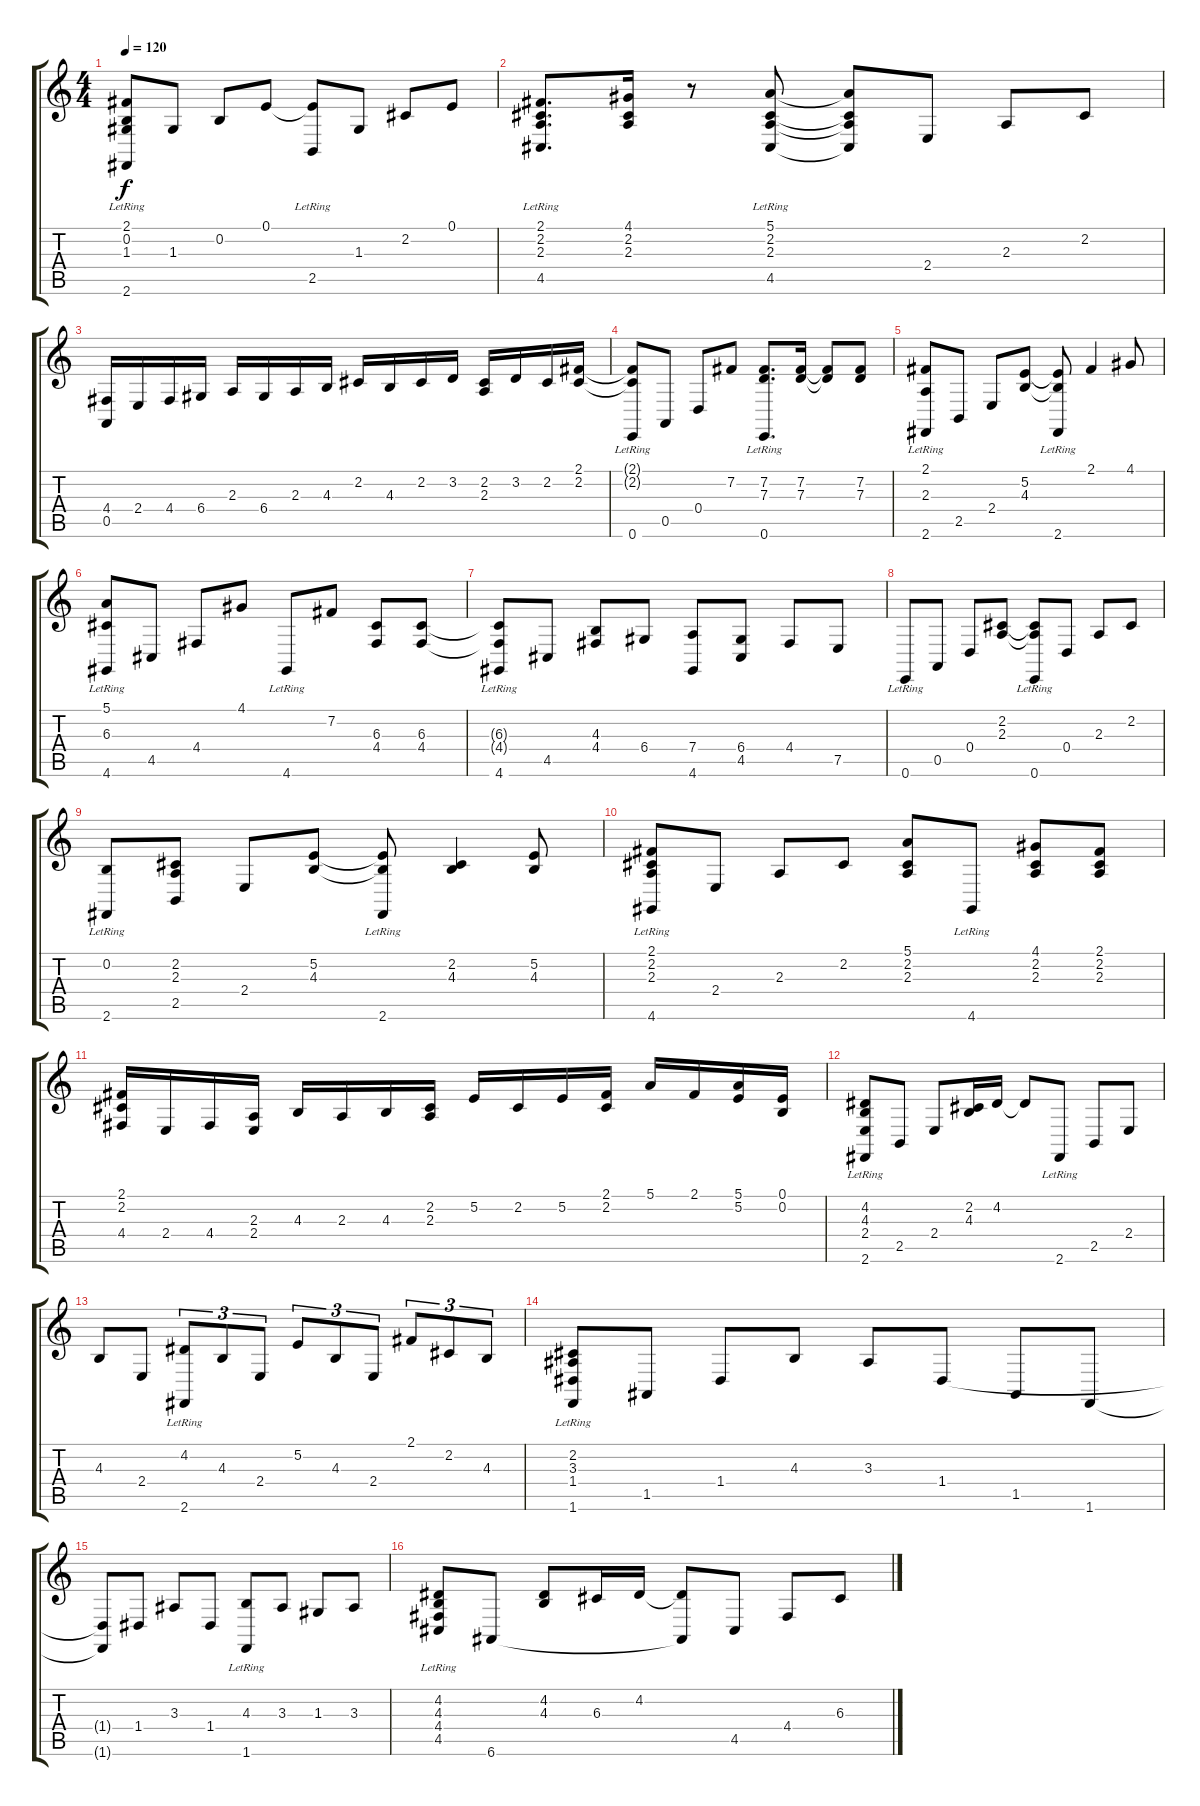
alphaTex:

\track "" {instrument acousticgrandpiano}
\staff {score tabs}
\tuning (E4 B3 G3 D3 A2 E2) {hide}
\ts (4 4)
\tempo 120
\clef g2
\ks c
(2.1{lr} 0.2{lr} 1.3 2.6{lr}).8{dy f} 1.3.8 0.2.8 0.1.8 (0.1{t} 2.5{lr}).8 1.3.8 2.2.8 0.1.8 |
(2.1 2.2 2.3 4.5{lr}).8{d} (4.1 2.2 2.3).16 r.8 (5.1 2.2 2.3 4.5{lr}).8 (5.1{t} 2.2{t} 2.3{t} 4.5{t}).8 2.4.8 2.3.8 2.2.8 |
(4.4 0.5).16 2.4.16 4.4.16 6.4.16 2.3.16 6.4.16 2.3.16 4.3.16 2.2.16 4.3.16 2.2.16 3.2.16 (2.2 2.3).16 3.2.16 2.2.16 (2.1 2.2).16 |
(2.1{t} 2.2{t} 0.6{lr}).8 0.5.8 0.4.8 7.2.8 (7.2 7.3 0.6{lr}).8{d} (7.2 7.3).16 (7.2{t} 7.3{t}).8 (7.2 7.3).8 |
(2.1{lr} 2.3{lr} 2.6{lr}).8 2.5.8 2.4.8 (5.2 4.3).8 (5.2{t} 4.3{t} 2.6{lr}).8 2.1.4 4.1.8 |
(5.1{lr} 6.3{lr} 4.6{lr}).8 4.5.8 4.4.8 4.1.8 4.6{lr}.8 7.2.8 (6.3 4.4).8 (6.3 4.4).8 |
(6.3{t} 4.4{t} 4.6{lr}).8 4.5.8 (4.3 4.4).8 6.4.8 (7.4 4.6).8 (6.4 4.5).8 4.4.8 7.5.8 |
0.6{lr}.8 0.5.8 0.4.8 (2.2 2.3).8 (2.2{t} 2.3{t} 0.6{lr}).8 0.4.8 2.3.8 2.2.8 |
(0.2 2.6{lr}).8 (2.2 2.3 2.5).8 2.4.8 (5.2 4.3).8 (5.2{t} 4.3{t} 2.6{lr}).8 (2.2 4.3).4 (5.2 4.3).8 |
(2.1{lr} 2.2{lr} 2.3{lr} 4.6{lr}).8 2.4.8 2.3.8 2.2.8 (5.1 2.2 2.3).8 4.6{lr}.8 (4.1 2.2 2.3).8 (2.1 2.2 2.3).8 |
(2.1 2.2 4.4).16 2.4.16 4.4.16 (2.3 2.4).16 4.3.16 2.3.16 4.3.16 (2.2 2.3).16 5.2.16 2.2.16 5.2.16 (2.1 2.2).16 5.1.16 2.1.16 (5.1 5.2).16 (0.1 0.2).16 |
(4.2{lr} 4.3{lr} 2.4{lr} 2.6{lr}).8 2.5.8 2.4.8 (2.2 4.3).16 4.2.16 4.2{t}.8 2.6{lr}.8 2.5.8 2.4.8 |
4.3.8 2.4.8 (4.2 2.6{lr}).8{tu (3 2)} 4.3.8{tu (3 2)} 2.4.8{tu (3 2)} 5.2.8{tu (3 2)} 4.3.8{tu (3 2)} 2.4.8{tu (3 2)} 2.1.8{tu (3 2)} 2.2.8{tu (3 2)} 4.3.8{tu (3 2)} |
(2.2{lr} 3.3{lr} 1.4{lr} 1.6{lr}).8 1.5.8 1.4.8 4.3.8 3.3.8 1.4.8 1.5.8 1.6.8 |
(1.4{t} 1.6{t}).8 1.4.8 3.3.8 1.4.8 (4.3 1.6{lr}).8 3.3.8 1.3.8 3.3.8 |
(4.2{lr} 4.3{lr} 4.4{lr} 4.5{lr}).8 6.6.8 (4.2 4.3).8 6.3.16 4.2.16 (4.2{t} 6.6{t}).8 4.5.8 4.4.8 6.3.8
